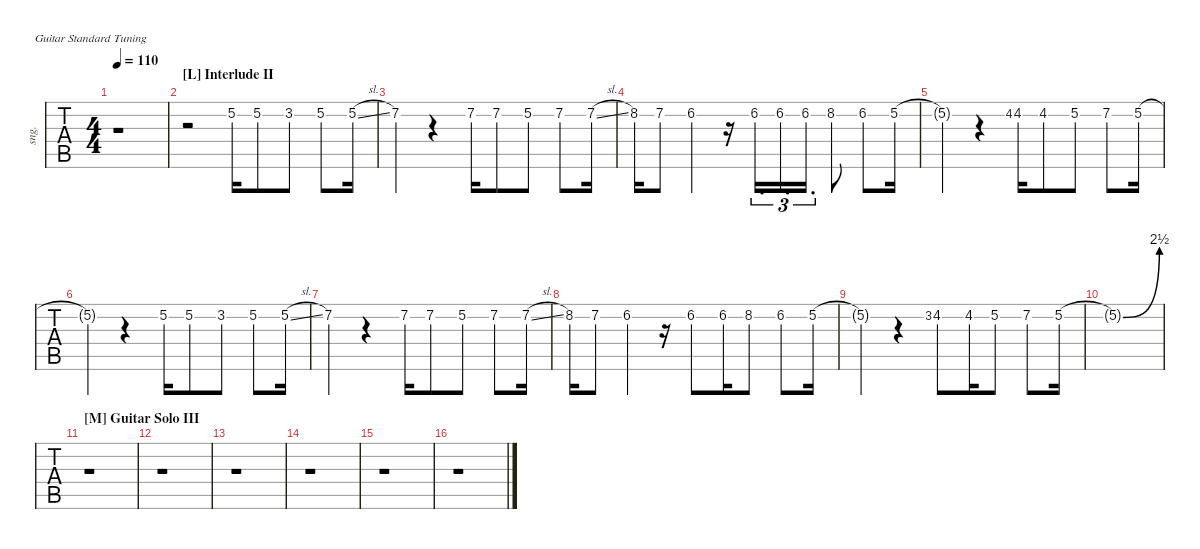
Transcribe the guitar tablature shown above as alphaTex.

\defaultSystemsLayout 4
\hideDynamics
\bracketExtendMode nobrackets
\track ("Vocals" "sng.") {instrument voiceoohs}
\staff {tabs}
\tuning (E4 B3 G3 D3 A2 E2)
\ts (4 4)
\tempo 110
\clef g2
\ks eminor
r.1{dy mf} |
\section ("L" "Interlude II")
r.2 5.2{acc forcenatural}.16 5.2{acc forcenatural}.8 3.2{acc forcenatural}.8 5.2{acc forcenatural}.8 5.2{sl acc forcenatural}.16 |
7.2{acc #}.4 r.4 7.2{acc #}.16 7.2{acc #}.8 5.2{acc forcenatural}.8 7.2{acc #}.8 7.2{sl acc #}.16 |
8.2{acc forcenatural}.16 7.2{acc #}.8 6.2{acc forcenatural}.4 r.16 6.2{acc forcenatural}.16{d tu (3 2)} 6.2{acc forcenatural}.16{d tu (3 2)} 6.2{acc forcenatural}.16{d tu (3 2)} 8.2{acc forcenatural}.8 6.2{acc forcenatural}.8 5.2{acc forcenatural}.16 |
5.2{t acc forcenatural}.4 r.4 4.2{acc #}.8{gr} 4.2{acc #}.16 4.2{acc #}.8 5.2{acc forcenatural}.8 7.2{acc #}.8 5.2{acc forcenatural}.16 |
5.2{t acc forcenatural}.4 r.4 5.2{acc forcenatural}.16 5.2{acc forcenatural}.8 3.2{acc forcenatural}.8 5.2{acc forcenatural}.8 5.2{sl acc forcenatural}.16 |
7.2{acc #}.4 r.4 7.2{acc #}.16 7.2{acc #}.8 5.2{acc forcenatural}.8 7.2{acc #}.8 7.2{sl acc #}.16 |
8.2{acc forcenatural}.16 7.2{acc #}.8 6.2{acc forcenatural}.4 r.16 6.2{acc forcenatural}.8 6.2{acc forcenatural}.16 8.2{acc forcenatural}.8 6.2{acc forcenatural}.8 5.2{acc forcenatural}.16 |
5.2{t acc forcenatural}.4 r.4 3.2{acc forcenatural}.8{gr} 4.2{acc #}.8 4.2{acc #}.16 5.2{acc forcenatural}.8 7.2{acc #}.8 5.2{acc forcenatural}.16 |
5.2{be (bend 23.4 0 59.4 10) t acc forcenatural}.1 |
\section ("M" "Guitar Solo III")
r.1 |
r.1 |
r.1 |
r.1 |
r.1 |
r.1
